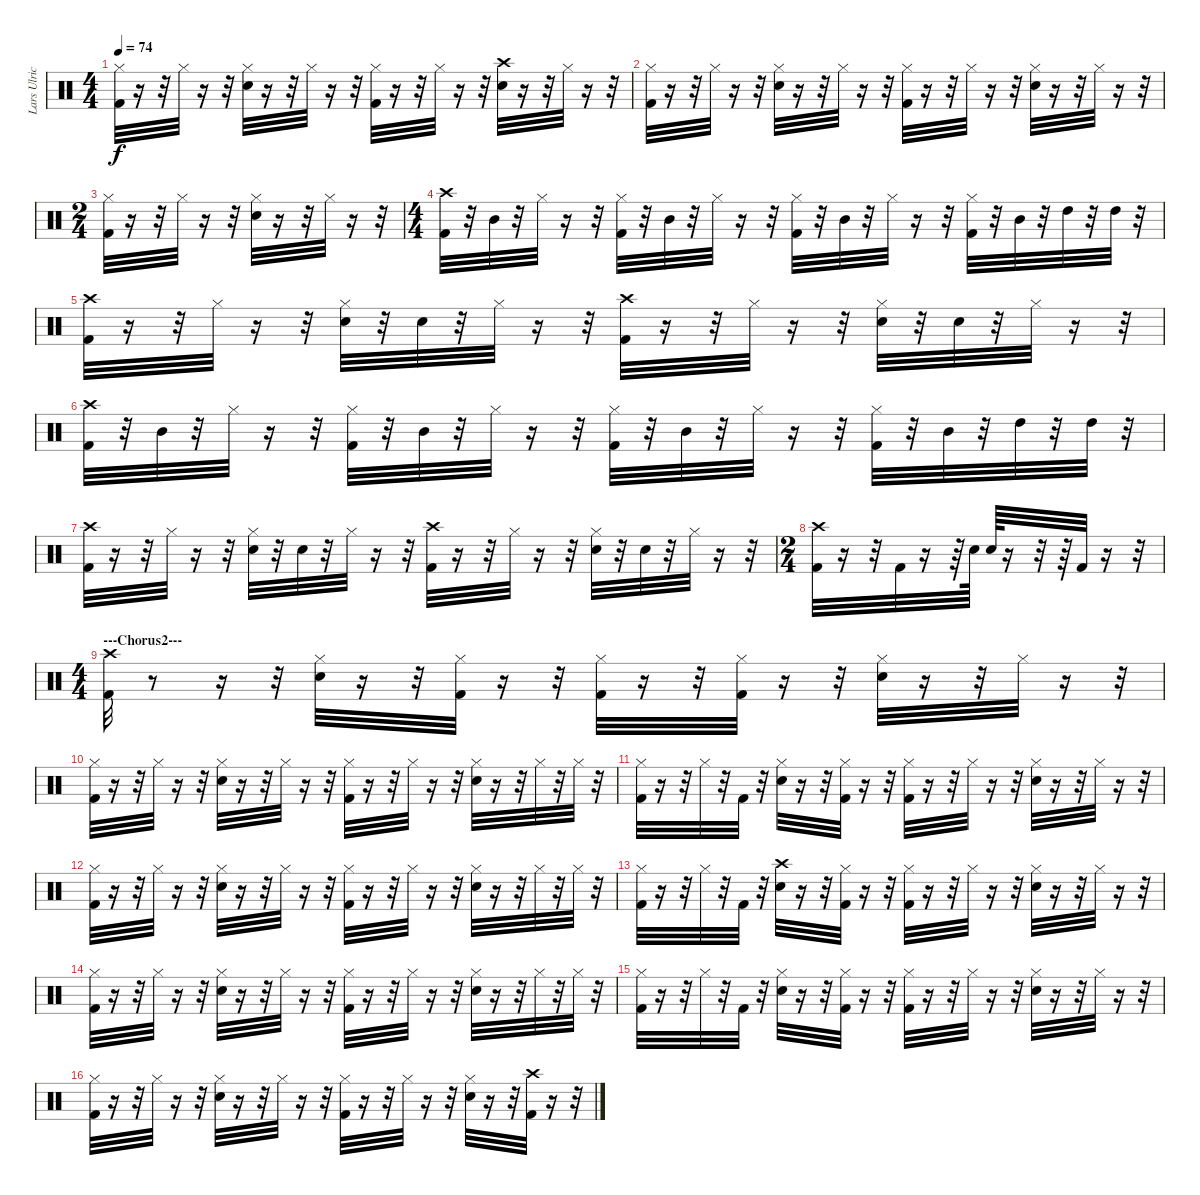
\track ("Lars Ulrich" "Lars Ulric") {instrument percussion}
\staff {score}
\articulation defaults
\ts (4 4)
\tempo 74
\clef neutral
\ks c
("Kick (hit) 2" "Hi-Hat (closed)").32{dy f} r.16 r.32 "Hi-Hat (closed)".32 r.16 r.32 ("Snare (hit) 2" "Hi-Hat (closed)").32 r.16 r.32 "Hi-Hat (closed)".32 r.16 r.32 ("Hi-Hat (closed)" "Kick (hit) 2").32 r.16 r.32 "Hi-Hat (closed)".32 r.16 r.32 ("Crash high (hit)" "Snare (hit) 2").32 r.16 r.32 "Hi-Hat (closed)".32 r.16 r.32 |
("Kick (hit) 2" "Hi-Hat (closed)").32 r.16 r.32 "Hi-Hat (closed)".32 r.16 r.32 ("Snare (hit) 2" "Hi-Hat (closed)").32 r.16 r.32 "Hi-Hat (closed)".32 r.16 r.32 ("Kick (hit) 2" "Hi-Hat (closed)").32 r.16 r.32 "Hi-Hat (closed)".32 r.16 r.32 ("Snare (hit) 2" "Hi-Hat (closed)").32 r.16 r.32 "Hi-Hat (closed)".32 r.16 r.32 |
\ts (2 4)
("Kick (hit) 2" "Hi-Hat (closed)").32 r.16 r.32 "Hi-Hat (closed)".32 r.16 r.32 ("Snare (hit) 2" "Hi-Hat (closed)").32 r.16 r.32 "Hi-Hat (closed)".32 r.16 r.32 |
\ts (4 4)
("Kick (hit) 2" "Crash high (hit)").32 r.32 "Mid Tom (hit)".32 r.32 "Hi-Hat (closed)".32 r.16 r.32 ("Hi-Hat (closed)" "Kick (hit) 2").32 r.32 "Mid Tom (hit)".32 r.32 "Hi-Hat (closed)".32 r.16 r.32 ("Hi-Hat (closed)" "Kick (hit) 2").32 r.32 "Mid Tom (hit)".32 r.32 "Hi-Hat (closed)".32 r.16 r.32 ("Hi-Hat (closed)" "Kick (hit) 2").32 r.32 "Mid Tom (hit)".32 r.32 "High Tom (hit)".32 r.32 "High Tom (hit)".32 r.32 |
("Kick (hit) 2" "Crash high (hit)").32 r.16 r.32 "Hi-Hat (closed)".32 r.16 r.32 ("Snare (hit) 2" "Hi-Hat (closed)").32 r.32 "Snare (hit) 2".32 r.32 "Hi-Hat (closed)".32 r.16 r.32 ("Crash high (hit)" "Kick (hit) 2").32 r.16 r.32 "Hi-Hat (closed)".32 r.16 r.32 ("Snare (hit) 2" "Hi-Hat (closed)").32 r.32 "Snare (hit) 2".32 r.32 "Hi-Hat (closed)".32 r.16 r.32 |
("Kick (hit) 2" "Crash high (hit)").32 r.32 "Mid Tom (hit)".32 r.32 "Hi-Hat (closed)".32 r.16 r.32 ("Hi-Hat (closed)" "Kick (hit) 2").32 r.32 "Mid Tom (hit)".32 r.32 "Hi-Hat (closed)".32 r.16 r.32 ("Hi-Hat (closed)" "Kick (hit) 2").32 r.32 "Mid Tom (hit)".32 r.32 "Hi-Hat (closed)".32 r.16 r.32 ("Hi-Hat (closed)" "Kick (hit) 2").32 r.32 "Mid Tom (hit)".32 r.32 "High Tom (hit)".32 r.32 "High Tom (hit)".32 r.32 |
("Kick (hit) 2" "Crash high (hit)").32 r.16 r.32 "Hi-Hat (closed)".32 r.16 r.32 ("Snare (hit) 2" "Hi-Hat (closed)").32 r.32 "Snare (hit) 2".32 r.32 "Hi-Hat (closed)".32 r.16 r.32 ("Crash high (hit)" "Kick (hit) 2").32 r.16 r.32 "Hi-Hat (closed)".32 r.16 r.32 ("Snare (hit) 2" "Hi-Hat (closed)").32 r.32 "Snare (hit) 2".32 r.32 "Hi-Hat (closed)".32 r.16 r.32 |
\ts (2 4)
("Kick (hit) 2" "Crash high (hit)").32 r.16 r.32 "Kick (hit) 2".32 r.16 r.64 "Snare (hit) 2".64 "Snare (hit) 2".64 r.16 r.32 r.64 "Kick (hit) 2".32 r.16 r.32 |
\ts (4 4)
\section ("" "---Chorus2---")
("Kick (hit) 2" "Crash high (hit)").32 r.8 r.16 r.32 ("Hi-Hat (closed)" "Snare (hit) 2").32 r.16 r.32 ("Hi-Hat (closed)" "Kick (hit) 2").32 r.16 r.32 ("Hi-Hat (closed)" "Kick (hit) 2").32 r.16 r.32 ("Hi-Hat (closed)" "Kick (hit) 2").32 r.16 r.32 ("Hi-Hat (closed)" "Snare (hit) 2").32 r.16 r.32 "Hi-Hat (closed)".32 r.16 r.32 |
("Hi-Hat (closed)" "Kick (hit) 2").32 r.16 r.32 "Hi-Hat (closed)".32 r.16 r.32 ("Snare (hit) 2" "Hi-Hat (closed)").32 r.16 r.32 "Hi-Hat (closed)".32 r.16 r.32 ("Hi-Hat (closed)" "Kick (hit) 2").32 r.16 r.32 "Hi-Hat (closed)".32 r.16 r.32 ("Hi-Hat (closed)" "Snare (hit) 2").32 r.16 r.32 "Hi-Hat (closed)".32 r.32 "Hi-Hat (closed)".32 r.32 |
("Hi-Hat (closed)" "Kick (hit) 2").32 r.16 r.32 "Hi-Hat (closed)".32 r.32 "Kick (hit) 2".32 r.32 ("Snare (hit) 2" "Hi-Hat (closed)").32 r.16 r.32 ("Kick (hit) 2" "Hi-Hat (closed)").32 r.16 r.32 ("Hi-Hat (closed)" "Kick (hit) 2").32 r.16 r.32 "Hi-Hat (closed)".32 r.16 r.32 ("Snare (hit) 2" "Hi-Hat (closed)").32 r.16 r.32 "Hi-Hat (closed)".32 r.16 r.32 |
("Hi-Hat (closed)" "Kick (hit) 2").32 r.16 r.32 "Hi-Hat (closed)".32 r.16 r.32 ("Snare (hit) 2" "Hi-Hat (closed)").32 r.16 r.32 "Hi-Hat (closed)".32 r.16 r.32 ("Kick (hit) 2" "Hi-Hat (closed)").32 r.16 r.32 "Hi-Hat (closed)".32 r.16 r.32 ("Hi-Hat (closed)" "Snare (hit) 2").32 r.16 r.32 "Hi-Hat (closed)".32 r.32 "Hi-Hat (closed)".32 r.32 |
("Hi-Hat (closed)" "Kick (hit) 2").32 r.16 r.32 "Hi-Hat (closed)".32 r.32 "Kick (hit) 2".32 r.32 ("Crash high (hit)" "Snare (hit) 2").32 r.16 r.32 ("Hi-Hat (closed)" "Kick (hit) 2").32 r.16 r.32 ("Hi-Hat (closed)" "Kick (hit) 2").32 r.16 r.32 "Hi-Hat (closed)".32 r.16 r.32 ("Snare (hit) 2" "Hi-Hat (closed)").32 r.16 r.32 "Hi-Hat (closed)".32 r.16 r.32 |
("Hi-Hat (closed)" "Kick (hit) 2").32 r.16 r.32 "Hi-Hat (closed)".32 r.16 r.32 ("Snare (hit) 2" "Hi-Hat (closed)").32 r.16 r.32 "Hi-Hat (closed)".32 r.16 r.32 ("Kick (hit) 2" "Hi-Hat (closed)").32 r.16 r.32 "Hi-Hat (closed)".32 r.16 r.32 ("Hi-Hat (closed)" "Snare (hit) 2").32 r.16 r.32 "Hi-Hat (closed)".32 r.32 "Hi-Hat (closed)".32 r.32 |
("Hi-Hat (closed)" "Kick (hit) 2").32 r.16 r.32 "Hi-Hat (closed)".32 r.32 "Kick (hit) 2".32 r.32 ("Snare (hit) 2" "Hi-Hat (closed)").32 r.16 r.32 ("Kick (hit) 2" "Hi-Hat (closed)").32 r.16 r.32 ("Hi-Hat (closed)" "Kick (hit) 2").32 r.16 r.32 "Hi-Hat (closed)".32 r.16 r.32 ("Snare (hit) 2" "Hi-Hat (closed)").32 r.16 r.32 "Hi-Hat (closed)".32 r.16 r.32 |
("Hi-Hat (closed)" "Kick (hit) 2").32 r.16 r.32 "Hi-Hat (closed)".32 r.16 r.32 ("Snare (hit) 2" "Hi-Hat (closed)").32 r.16 r.32 "Hi-Hat (closed)".32 r.16 r.32 ("Hi-Hat (closed)" "Kick (hit) 2").32 r.16 r.32 "Hi-Hat (closed)".32 r.16 r.32 ("Snare (hit) 2" "Hi-Hat (closed)").32 r.16 r.32 ("Crash high (hit)" "Kick (hit) 2").32 r.16 r.32
